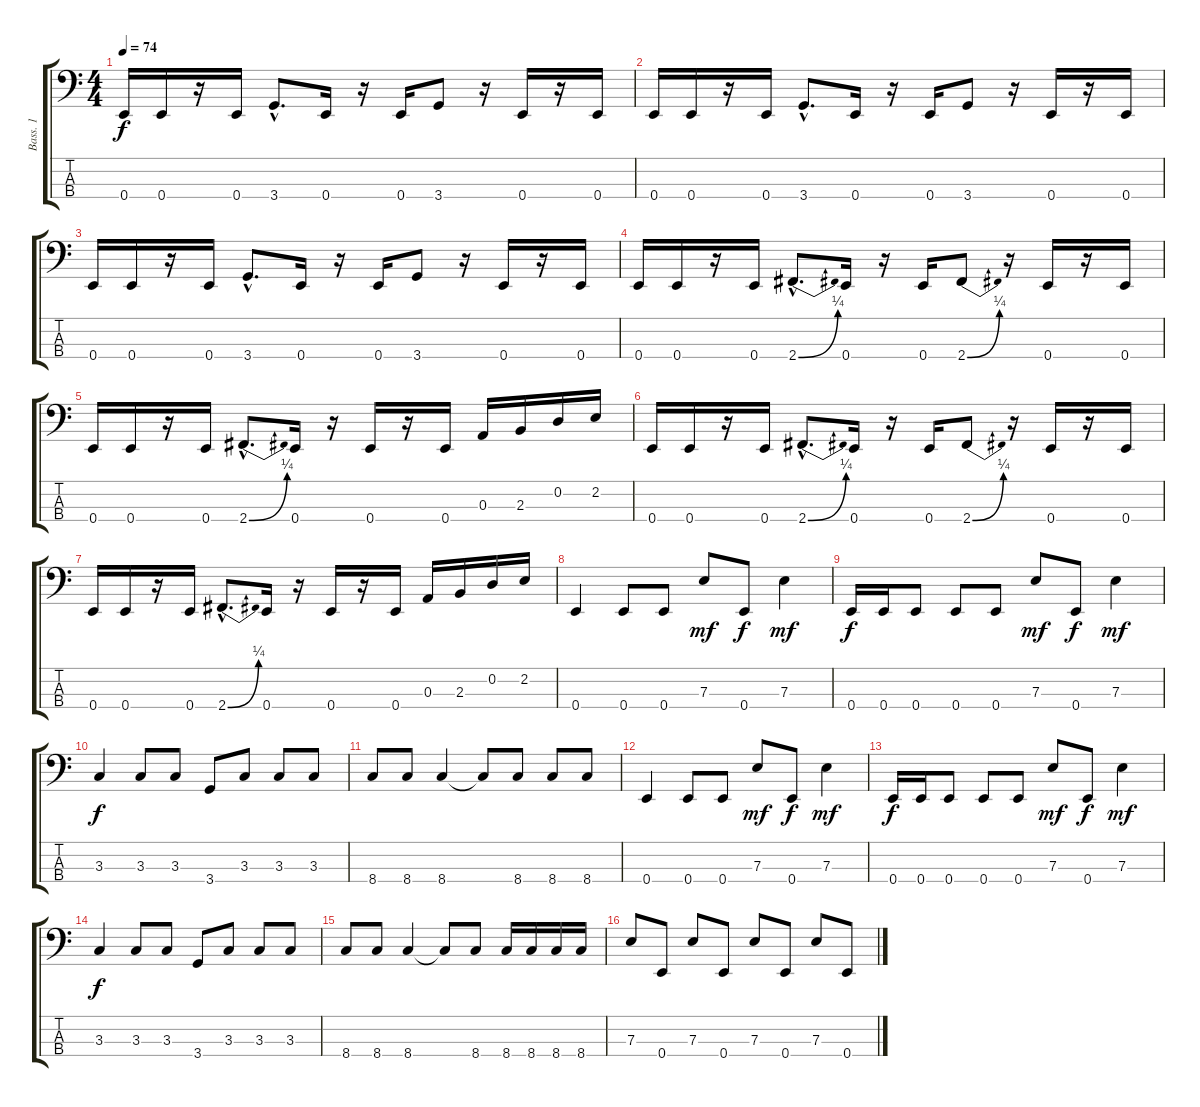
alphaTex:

\track ("Bass. 1" "Bass. 1") {instrument electricbassfinger}
\staff {score tabs}
\tuning (G2 D2 A1 E1) {hide}
\ts (4 4)
\tempo 74
\clef f4
\ks c
0.4.16{dy f} 0.4.16 r.16 0.4.16 3.4{hac}.8{d} 0.4.16 r.16 0.4.16 3.4.8 r.16 0.4.16 r.16 0.4.16 |
0.4.16 0.4.16 r.16 0.4.16 3.4{hac}.8{d} 0.4.16 r.16 0.4.16 3.4.8 r.16 0.4.16 r.16 0.4.16 |
0.4.16 0.4.16 r.16 0.4.16 3.4{hac}.8{d} 0.4.16 r.16 0.4.16 3.4.8 r.16 0.4.16 r.16 0.4.16 |
0.4.16 0.4.16 r.16 0.4.16 2.4{be (bend 0 0 60 1) hac}.8{d} 0.4.16 r.16 0.4.16 2.4{be (bend 0 0 60 1)}.8 r.16 0.4.16 r.16 0.4.16 |
0.4.16 0.4.16 r.16 0.4.16 2.4{be (bend 0 0 60 1) hac}.8{d} 0.4.16 r.16 0.4.16 r.16 0.4.16 0.3.16 2.3.16 0.2.16 2.2.16 |
0.4.16 0.4.16 r.16 0.4.16 2.4{be (bend 0 0 60 1) hac}.8{d} 0.4.16 r.16 0.4.16 2.4{be (bend 0 0 60 1)}.8 r.16 0.4.16 r.16 0.4.16 |
0.4.16 0.4.16 r.16 0.4.16 2.4{be (bend 0 0 60 1) hac}.8{d} 0.4.16 r.16 0.4.16 r.16 0.4.16 0.3.16 2.3.16 0.2.16 2.2.16 |
0.4.4 0.4.8 0.4.8 7.3.8{dy mf} 0.4.8{dy f} 7.3.4{dy mf} |
0.4.16{dy f} 0.4.16 0.4.8 0.4.8 0.4.8 7.3.8{dy mf} 0.4.8{dy f} 7.3.4{dy mf} |
3.3.4{dy f} 3.3.8 3.3.8 3.4.8 3.3.8 3.3.8 3.3.8 |
8.4.8 8.4.8 8.4.4 8.4{t}.8 8.4.8 8.4.8 8.4.8 |
0.4.4 0.4.8 0.4.8 7.3.8{dy mf} 0.4.8{dy f} 7.3.4{dy mf} |
0.4.16{dy f} 0.4.16 0.4.8 0.4.8 0.4.8 7.3.8{dy mf} 0.4.8{dy f} 7.3.4{dy mf} |
3.3.4{dy f} 3.3.8 3.3.8 3.4.8 3.3.8 3.3.8 3.3.8 |
8.4.8 8.4.8 8.4.4 8.4{t}.8 8.4.8 8.4.16 8.4.16 8.4.16 8.4.16 |
7.3.8 0.4.8 7.3.8 0.4.8 7.3.8 0.4.8 7.3.8 0.4.8
